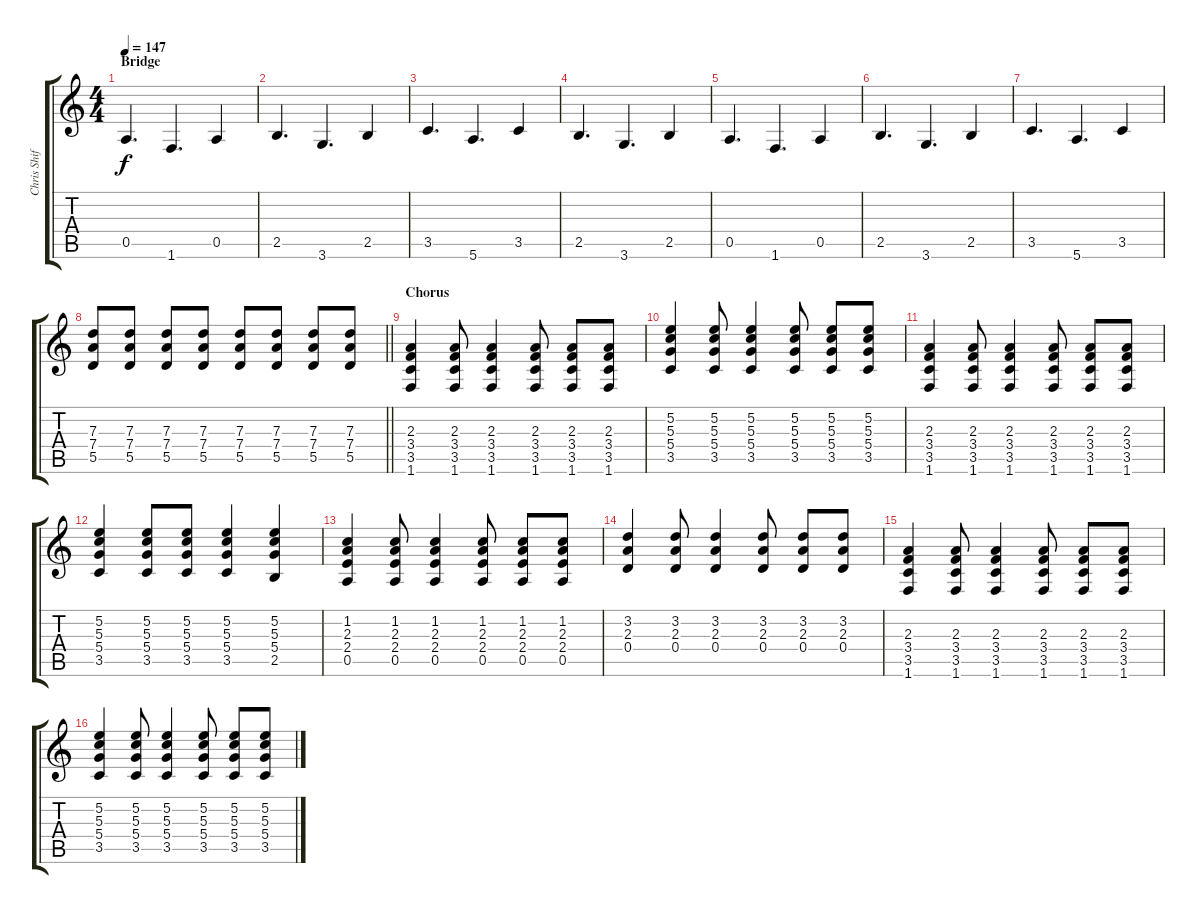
\track ("Chris Shifflet - Lead Guitar" "Chris Shif") {instrument distortionguitar}
\staff {score tabs}
\tuning (E4 B3 G3 D3 A2 E2) {hide}
\ts (4 4)
\section ("" "Bridge")
\tempo 147
\clef g2
\ks c
0.5.4{d dy f} 1.6.4{d} 0.5.4 |
2.5.4{d} 3.6.4{d} 2.5.4 |
3.5.4{d} 5.6.4{d} 3.5.4 |
2.5.4{d} 3.6.4{d} 2.5.4 |
0.5.4{d} 1.6.4{d} 0.5.4 |
2.5.4{d} 3.6.4{d} 2.5.4 |
3.5.4{d} 5.6.4{d} 3.5.4 |
\barLineRight lightlight
(7.3 7.4 5.5).8 (7.3 7.4 5.5).8 (7.3 7.4 5.5).8 (7.3 7.4 5.5).8 (7.3 7.4 5.5).8 (7.3 7.4 5.5).8 (7.3 7.4 5.5).8 (7.3 7.4 5.5).8 |
\section ("" "Chorus")
(2.3 3.4 3.5 1.6).4 (2.3 3.4 3.5 1.6).8 (2.3 3.4 3.5 1.6).4 (2.3 3.4 3.5 1.6).8 (2.3 3.4 3.5 1.6).8 (2.3 3.4 3.5 1.6).8 |
(5.2 5.3 5.4 3.5).4 (5.2 5.3 5.4 3.5).8 (5.2 5.3 5.4 3.5).4 (5.2 5.3 5.4 3.5).8 (5.2 5.3 5.4 3.5).8 (5.2 5.3 5.4 3.5).8 |
(2.3 3.4 3.5 1.6).4 (2.3 3.4 3.5 1.6).8 (2.3 3.4 3.5 1.6).4 (2.3 3.4 3.5 1.6).8 (2.3 3.4 3.5 1.6).8 (2.3 3.4 3.5 1.6).8 |
(5.2 5.3 5.4 3.5).4 (5.2 5.3 5.4 3.5).8 (5.2 5.3 5.4 3.5).8 (5.2 5.3 5.4 3.5).4 (5.2 5.3 5.4 2.5).4 |
(1.2 2.3 2.4 0.5).4 (1.2 2.3 2.4 0.5).8 (1.2 2.3 2.4 0.5).4 (1.2 2.3 2.4 0.5).8 (1.2 2.3 2.4 0.5).8 (1.2 2.3 2.4 0.5).8 |
(3.2 2.3 0.4).4 (3.2 2.3 0.4).8 (3.2 2.3 0.4).4 (3.2 2.3 0.4).8 (3.2 2.3 0.4).8 (3.2 2.3 0.4).8 |
(2.3 3.4 3.5 1.6).4 (2.3 3.4 3.5 1.6).8 (2.3 3.4 3.5 1.6).4 (2.3 3.4 3.5 1.6).8 (2.3 3.4 3.5 1.6).8 (2.3 3.4 3.5 1.6).8 |
(5.2 5.3 5.4 3.5).4 (5.2 5.3 5.4 3.5).8 (5.2 5.3 5.4 3.5).4 (5.2 5.3 5.4 3.5).8 (5.2 5.3 5.4 3.5).8 (5.2 5.3 5.4 3.5).8
